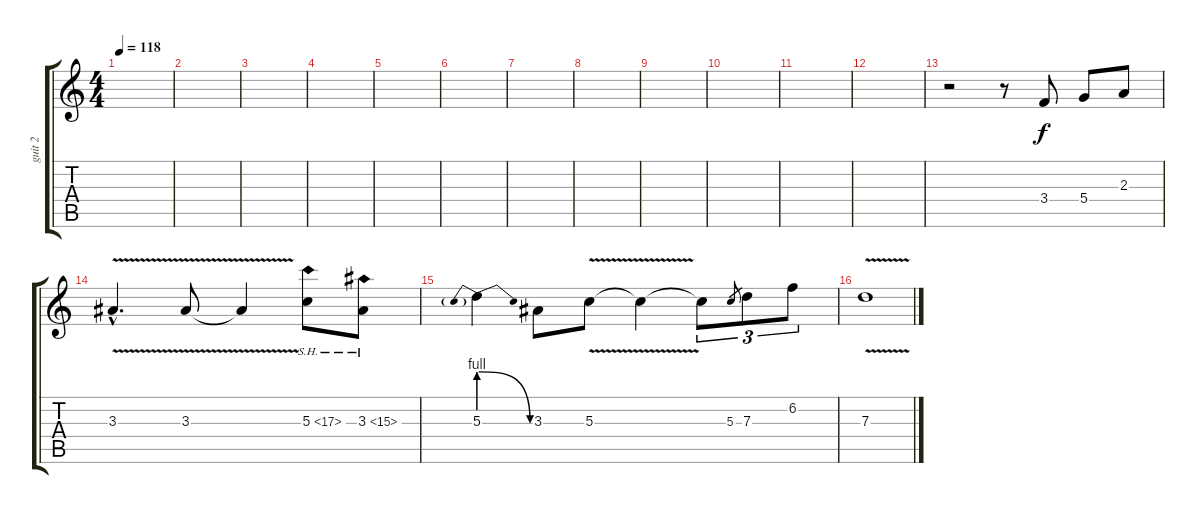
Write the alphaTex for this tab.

\track ("guit 2" "guit 2") {instrument distortionguitar}
\staff {score tabs}
\tuning (E4 B3 G3 D3 A2 E2) {hide}
\ts (4 4)
\tempo 118
\clef g2
\ks c
|
|
|
|
|
|
|
|
|
|
|
|
r.2 r.8 3.4.8 5.4.8 2.3.8 |
3.3{v hac}.4{d} 3.3{v}.8 3.3{t}.4 5.3{sh 12}.8 3.3{sh 12}.8 |
5.3{be (prebendrelease 0 4 60 0)}.4 3.3.8 5.3{v}.8 5.3{t}.4 5.3{t}.8{tu (3 2)} 5.3.8{gr} 7.3.8{tu (3 2)} 6.2.8{tu (3 2)} |
7.3{v}.1
